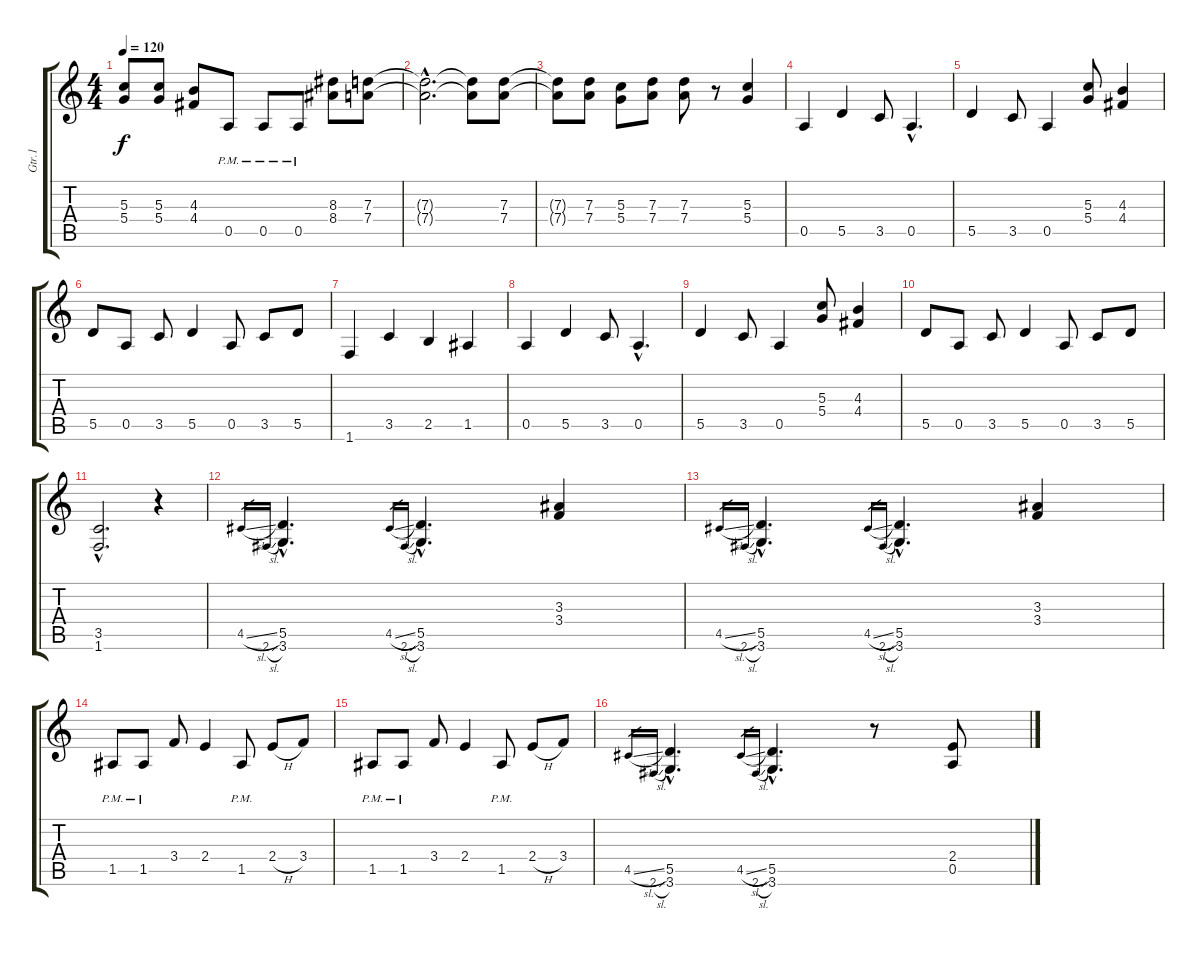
\track ("Gtr.1" "Gtr.1") {instrument distortionguitar}
\staff {score tabs}
\tuning (E4 B3 G3 D3 A2 E2) {hide}
\ts (4 4)
\tempo 120
\clef g2
\ks c
(5.3{t} 5.4{t}).8{dy f} (5.3 5.4).8 (4.3 4.4).8 0.5{pm}.8 0.5{pm}.8 0.5{pm}.8 (8.3 8.4).8 (7.3 7.4).8 |
(7.3{hac t} 7.4{hac t}).2{d} (7.3{t} 7.4{t}).8 (7.3 7.4).8 |
(7.3{t} 7.4{t}).8 (7.3 7.4).8 (5.3 5.4).8 (7.3 7.4).8 (7.3 7.4).8 r.8 (5.3 5.4).4 |
0.5.4 5.5.4 3.5.8 0.5{hac}.4{d} |
5.5.4 3.5.8 0.5.4 (5.3 5.4).8 (4.3 4.4).4 |
5.5.8 0.5.8 3.5.8 5.5.4 0.5.8 3.5.8 5.5.8 |
1.6.4 3.5.4 2.5.4 1.5.4 |
0.5.4 5.5.4 3.5.8 0.5{hac}.4{d} |
5.5.4 3.5.8 0.5.4 (5.3 5.4).8 (4.3 4.4).4 |
5.5.8 0.5.8 3.5.8 5.5.4 0.5.8 3.5.8 5.5.8 |
(3.5{hac} 1.6{hac}).2{d} r.4 |
4.5{sl}.16{gr} 2.6{sl}.16{gr} (5.5{hac} 3.6{hac}).4{d} 4.5{sl}.16{gr} 2.6{sl}.16{gr} (5.5{hac} 3.6{hac}).4{d} (3.3 3.4).4 |
4.5{sl}.16{gr} 2.6{sl}.16{gr} (5.5{hac} 3.6{hac}).4{d} 4.5{sl}.16{gr} 2.6{sl}.16{gr} (5.5{hac} 3.6{hac}).4{d} (3.3 3.4).4 |
1.5{pm}.8 1.5{pm}.8 3.4.8 2.4.4 1.5{pm}.8 2.4{h}.8 3.4.8 |
1.5{pm}.8 1.5{pm}.8 3.4.8 2.4.4 1.5{pm}.8 2.4{h}.8 3.4.8 |
4.5{sl}.16{gr} 2.6{sl}.16{gr} (5.5{hac} 3.6{hac}).4{d} 4.5{sl}.16{gr} 2.6{sl}.16{gr} (5.5{hac} 3.6{hac}).4{d} r.8 (2.4 0.5).8
